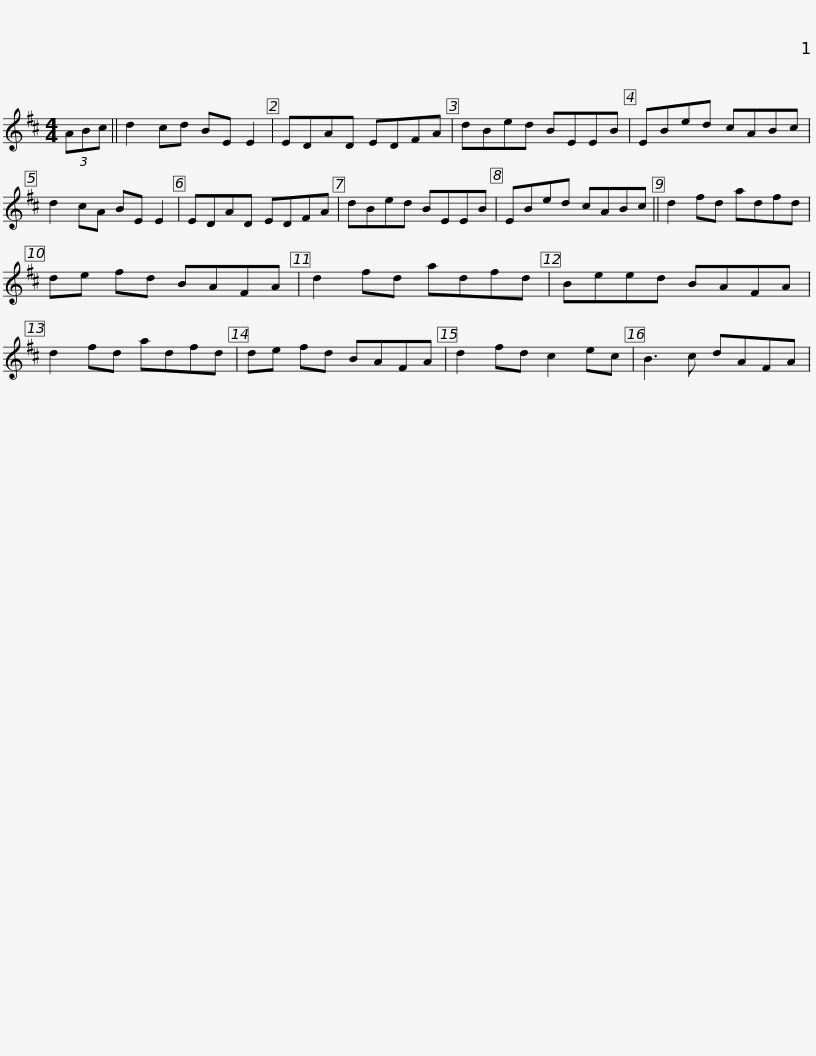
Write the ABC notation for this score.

X:1
L:1/8
M:4/4
I:linebreak $
K:D
V:1 treble
V:1
 (3ABc || d2 cd BE E2 | EDAD EDFA | dBed BEEB | EBed cABc | %5
 d2 cA BE E2 |$ EDAD EDFA | dBed BEEB | EBed cABc || d2 fd adfd | %10
 de fd BAFA | d2 fd adfd |$ Beed BAFA | d2 fd adfd | de fd BAFA | %15
 d2 fd c2 ec | B3 c dAFA | %17
